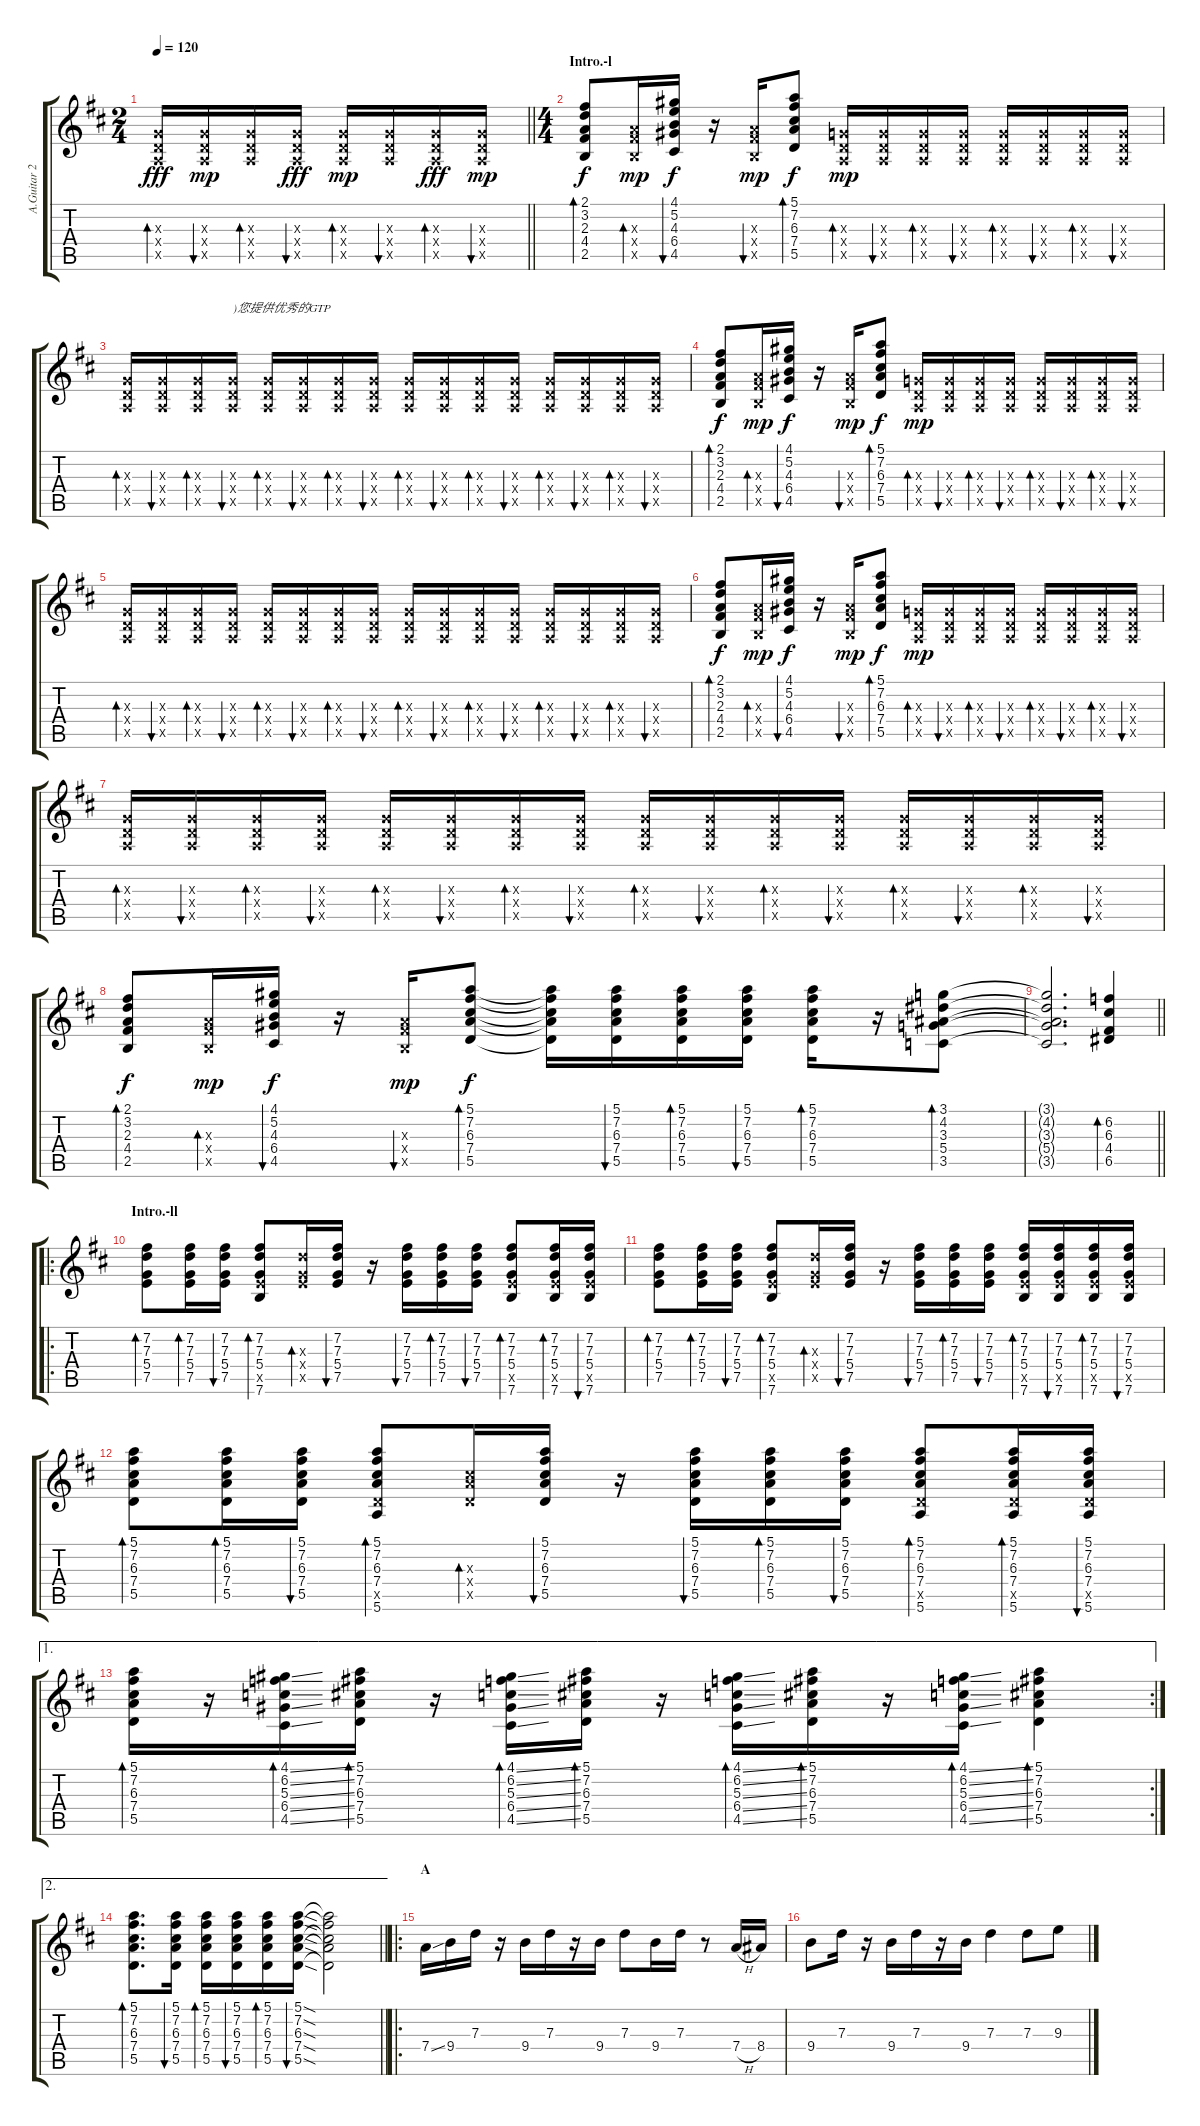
\track ("A.Guitar 2" "A.Guitar 2") {instrument acousticguitarsteel}
\staff {score tabs}
\tuning (E4 B3 G3 D3 A2 E2) {hide}
\ts (2 4)
\tempo 120
\clef g2
\barLineRight lightlight
\ks d
(0.3{x} 0.4{x} 0.5{x}).16{bd 30 dy fff instrument acousticguitarsteel} (0.3{x} 0.4{x} 0.5{x}).16{bu 30 dy mp} (0.3{x} 0.4{x} 0.5{x}).16{bd 30} (0.3{x} 0.4{x} 0.5{x}).16{bu 30 dy fff} (0.3{x} 0.4{x} 0.5{x}).16{bd 30 dy mp} (0.3{x} 0.4{x} 0.5{x}).16{bu 30} (0.3{x} 0.4{x} 0.5{x}).16{bd 30 dy fff} (0.3{x} 0.4{x} 0.5{x}).16{bu 30 dy mp} |
\ts (4 4)
\section ("" "Intro.-l")
(2.1 3.2 2.3 4.4 2.5).8{bd 30 dy f} (2.3{x} 4.4{x} 2.5{x}).16{bd 30 dy mp} (4.1 5.2 4.3 6.4 4.5).16{bu 30 dy f} r.16 (2.3{x} 4.4{x} 2.5{x}).16{bu 30 dy mp} (5.1 7.2 6.3 7.4 5.5).8{bd 30 dy f} (0.3{x} 0.4{x} 0.5{x}).16{bd 30 dy mp} (0.3{x} 0.4{x} 0.5{x}).16{bu 30} (0.3{x} 0.4{x} 0.5{x}).16{bd 30} (0.3{x} 0.4{x} 0.5{x}).16{bu 30} (0.3{x} 0.4{x} 0.5{x}).16{bd 30} (0.3{x} 0.4{x} 0.5{x}).16{bu 30} (0.3{x} 0.4{x} 0.5{x}).16{bd 30} (0.3{x} 0.4{x} 0.5{x}).16{bu 30} |
(0.3{x} 0.4{x} 0.5{x}).16{bd 30} (0.3{x} 0.4{x} 0.5{x}).16{bu 30} (0.3{x} 0.4{x} 0.5{x}).16{bd 30} (0.3{x} 0.4{x} 0.5{x}).16{bu 30 txt ")您提供优秀的GTP"} (0.3{x} 0.4{x} 0.5{x}).16{bd 30} (0.3{x} 0.4{x} 0.5{x}).16{bu 30} (0.3{x} 0.4{x} 0.5{x}).16{bd 30} (0.3{x} 0.4{x} 0.5{x}).16{bu 30} (0.3{x} 0.4{x} 0.5{x}).16{bd 30} (0.3{x} 0.4{x} 0.5{x}).16{bu 30} (0.3{x} 0.4{x} 0.5{x}).16{bd 30} (0.3{x} 0.4{x} 0.5{x}).16{bu 30} (0.3{x} 0.4{x} 0.5{x}).16{bd 30} (0.3{x} 0.4{x} 0.5{x}).16{bu 30} (0.3{x} 0.4{x} 0.5{x}).16{bd 30} (0.3{x} 0.4{x} 0.5{x}).16{bu 30} |
(2.1 3.2 2.3 4.4 2.5).8{bd 30 dy f} (2.3{x} 4.4{x} 2.5{x}).16{bd 30 dy mp} (4.1 5.2 4.3 6.4 4.5).16{bu 30 dy f} r.16 (2.3{x} 4.4{x} 2.5{x}).16{bu 30 dy mp} (5.1 7.2 6.3 7.4 5.5).8{bd 30 dy f} (0.3{x} 0.4{x} 0.5{x}).16{bd 30 dy mp} (0.3{x} 0.4{x} 0.5{x}).16{bu 30} (0.3{x} 0.4{x} 0.5{x}).16{bd 30} (0.3{x} 0.4{x} 0.5{x}).16{bu 30} (0.3{x} 0.4{x} 0.5{x}).16{bd 30} (0.3{x} 0.4{x} 0.5{x}).16{bu 30} (0.3{x} 0.4{x} 0.5{x}).16{bd 30} (0.3{x} 0.4{x} 0.5{x}).16{bu 30} |
(0.3{x} 0.4{x} 0.5{x}).16{bd 30} (0.3{x} 0.4{x} 0.5{x}).16{bu 30} (0.3{x} 0.4{x} 0.5{x}).16{bd 30} (0.3{x} 0.4{x} 0.5{x}).16{bu 30} (0.3{x} 0.4{x} 0.5{x}).16{bd 30} (0.3{x} 0.4{x} 0.5{x}).16{bu 30} (0.3{x} 0.4{x} 0.5{x}).16{bd 30} (0.3{x} 0.4{x} 0.5{x}).16{bu 30} (0.3{x} 0.4{x} 0.5{x}).16{bd 30} (0.3{x} 0.4{x} 0.5{x}).16{bu 30} (0.3{x} 0.4{x} 0.5{x}).16{bd 30} (0.3{x} 0.4{x} 0.5{x}).16{bu 30} (0.3{x} 0.4{x} 0.5{x}).16{bd 30} (0.3{x} 0.4{x} 0.5{x}).16{bu 30} (0.3{x} 0.4{x} 0.5{x}).16{bd 30} (0.3{x} 0.4{x} 0.5{x}).16{bu 30} |
(2.1 3.2 2.3 4.4 2.5).8{bd 30 dy f} (2.3{x} 4.4{x} 2.5{x}).16{bd 30 dy mp} (4.1 5.2 4.3 6.4 4.5).16{bu 30 dy f} r.16 (2.3{x} 4.4{x} 2.5{x}).16{bu 30 dy mp} (5.1 7.2 6.3 7.4 5.5).8{bd 30 dy f} (0.3{x} 0.4{x} 0.5{x}).16{bd 30 dy mp} (0.3{x} 0.4{x} 0.5{x}).16{bu 30} (0.3{x} 0.4{x} 0.5{x}).16{bd 30} (0.3{x} 0.4{x} 0.5{x}).16{bu 30} (0.3{x} 0.4{x} 0.5{x}).16{bd 30} (0.3{x} 0.4{x} 0.5{x}).16{bu 30} (0.3{x} 0.4{x} 0.5{x}).16{bd 30} (0.3{x} 0.4{x} 0.5{x}).16{bu 30} |
(0.3{x} 0.4{x} 0.5{x}).16{bd 30} (0.3{x} 0.4{x} 0.5{x}).16{bu 30} (0.3{x} 0.4{x} 0.5{x}).16{bd 30} (0.3{x} 0.4{x} 0.5{x}).16{bu 30} (0.3{x} 0.4{x} 0.5{x}).16{bd 30} (0.3{x} 0.4{x} 0.5{x}).16{bu 30} (0.3{x} 0.4{x} 0.5{x}).16{bd 30} (0.3{x} 0.4{x} 0.5{x}).16{bu 30} (0.3{x} 0.4{x} 0.5{x}).16{bd 30} (0.3{x} 0.4{x} 0.5{x}).16{bu 30} (0.3{x} 0.4{x} 0.5{x}).16{bd 30} (0.3{x} 0.4{x} 0.5{x}).16{bu 30} (0.3{x} 0.4{x} 0.5{x}).16{bd 30} (0.3{x} 0.4{x} 0.5{x}).16{bu 30} (0.3{x} 0.4{x} 0.5{x}).16{bd 30} (0.3{x} 0.4{x} 0.5{x}).16{bu 30} |
(2.1 3.2 2.3 4.4 2.5).8{bd 30 dy f} (2.3{x} 4.4{x} 2.5{x}).16{bd 30 dy mp} (4.1 5.2 4.3 6.4 4.5).16{bu 30 dy f} r.16 (2.3{x} 4.4{x} 2.5{x}).16{bu 30 dy mp} (5.1 7.2 6.3 7.4 5.5).8{bd 30 dy f} (5.1{t} 7.2{t} 6.3{t} 7.4{t} 5.5{t}).16 (5.1 7.2 6.3 7.4 5.5).16{bu 30} (5.1 7.2 6.3 7.4 5.5).16{bd 30} (5.1 7.2 6.3 7.4 5.5).16{bu 30} (5.1 7.2 6.3 7.4 5.5).16{bd 30} r.16 (3.1 4.2 3.3 5.4 3.5).8{bd 30} |
\barLineRight lightlight
(3.1{t} 4.2{t} 3.3{t} 5.4{t} 3.5{t}).2{d} (6.2 6.3 4.4 6.5).4{bd 30} |
\ro
\section ("" "Intro.-ll")
(7.2 7.3 5.4 7.5).8{bd 30} (7.2 7.3 5.4 7.5).16{bd 30} (7.2 7.3 5.4 7.5).16{bu 30} (7.2 7.3 5.4 7.5{x} 7.6).8{bd 30} (7.3{x} 5.4{x} 7.5{x}).16{bd 30} (7.2 7.3 5.4 7.5).16{bu 30} r.16 (7.2 7.3 5.4 7.5).16{bu 30} (7.2 7.3 5.4 7.5).16{bd 30} (7.2 7.3 5.4 7.5).16{bu 30} (7.2 7.3 5.4 7.5{x} 7.6).8{bd 30} (7.2 7.3 5.4 7.5{x} 7.6).16{bd 30} (7.2 7.3 5.4 7.5{x} 7.6).16{bu 30} |
(7.2 7.3 5.4 7.5).8{bd 30} (7.2 7.3 5.4 7.5).16{bd 30} (7.2 7.3 5.4 7.5).16{bu 30} (7.2 7.3 5.4 7.5{x} 7.6).8{bd 30} (7.3{x} 5.4{x} 7.5{x}).16{bd 30} (7.2 7.3 5.4 7.5).16{bu 30} r.16 (7.2 7.3 5.4 7.5).16{bu 30} (7.2 7.3 5.4 7.5).16{bd 30} (7.2 7.3 5.4 7.5).16{bu 30} (7.2 7.3 5.4 7.5{x} 7.6).16{bd 30} (7.2 7.3 5.4 7.5{x} 7.6).16{bu 30} (7.2 7.3 5.4 7.5{x} 7.6).16{bd 30} (7.2 7.3 5.4 7.5{x} 7.6).16{bu 30} |
(5.1 7.2 6.3 7.4 5.5).8{bd 30} (5.1 7.2 6.3 7.4 5.5).16{bd 30} (5.1 7.2 6.3 7.4 5.5).16{bu 30} (5.1 7.2 6.3 7.4 5.5{x} 5.6).8{bd 30} (6.3{x} 7.4{x} 5.5{x}).16{bd 30} (5.1 7.2 6.3 7.4 5.5).16{bu 30} r.16 (5.1 7.2 6.3 7.4 5.5).16{bu 30} (5.1 7.2 6.3 7.4 5.5).16{bd 30} (5.1 7.2 6.3 7.4 5.5).16{bu 30} (5.1 7.2 6.3 7.4 5.5{x} 5.6).8{bd 30} (5.1 7.2 6.3 7.4 5.5{x} 5.6).16{bd 30} (5.1 7.2 6.3 7.4 5.5{x} 5.6).16{bu 30} |
\ae 1
\rc 2
(5.1 7.2 6.3 7.4 5.5).16{bd 30} r.16 (4.1{ss} 6.2{ss} 5.3{ss} 6.4{ss} 4.5{ss}).16{bd 30} (5.1 7.2 6.3 7.4 5.5).16{bd 30} r.16 (4.1{ss} 6.2{ss} 5.3{ss} 6.4{ss} 4.5{ss}).16{bd 30} (5.1 7.2 6.3 7.4 5.5).16{bd 30} r.16 (4.1{ss} 6.2{ss} 5.3{ss} 6.4{ss} 4.5{ss}).16{bd 30} (5.1 7.2 6.3 7.4 5.5).16{bd 30} r.16 (4.1{ss} 6.2{ss} 5.3{ss} 6.4{ss} 4.5{ss}).16{bd 30} (5.1 7.2 6.3 7.4 5.5).4{bd 30} |
\ae 2
\barLineRight lightlight
(5.1 7.2 6.3 7.4 5.5).8{d bd 30} (5.1 7.2 6.3 7.4 5.5).16{bu 30} (5.1 7.2 6.3 7.4 5.5).16{bd 30} (5.1 7.2 6.3 7.4 5.5).16{bu 30} (5.1 7.2 6.3 7.4 5.5).16{bd 30} (5.1{sod} 7.2{sod} 6.3{sod} 7.4{sod} 5.5{sod}).16{bu 30} (5.1{t} 7.2{t} 6.3{t} 7.4{t} 5.5{t}).2 |
\ro
\section ("" "A")
7.4{ss}.16 9.4.16 7.3.16 r.16 9.4.16 7.3.16 r.16 9.4.16 7.3.8 9.4.16 7.3.16 r.8 7.4{h}.16 8.4.16 |
9.4.8 7.3.16 r.16 9.4.16 7.3.16 r.16 9.4.16 7.3.4 7.3.8 9.3.8
